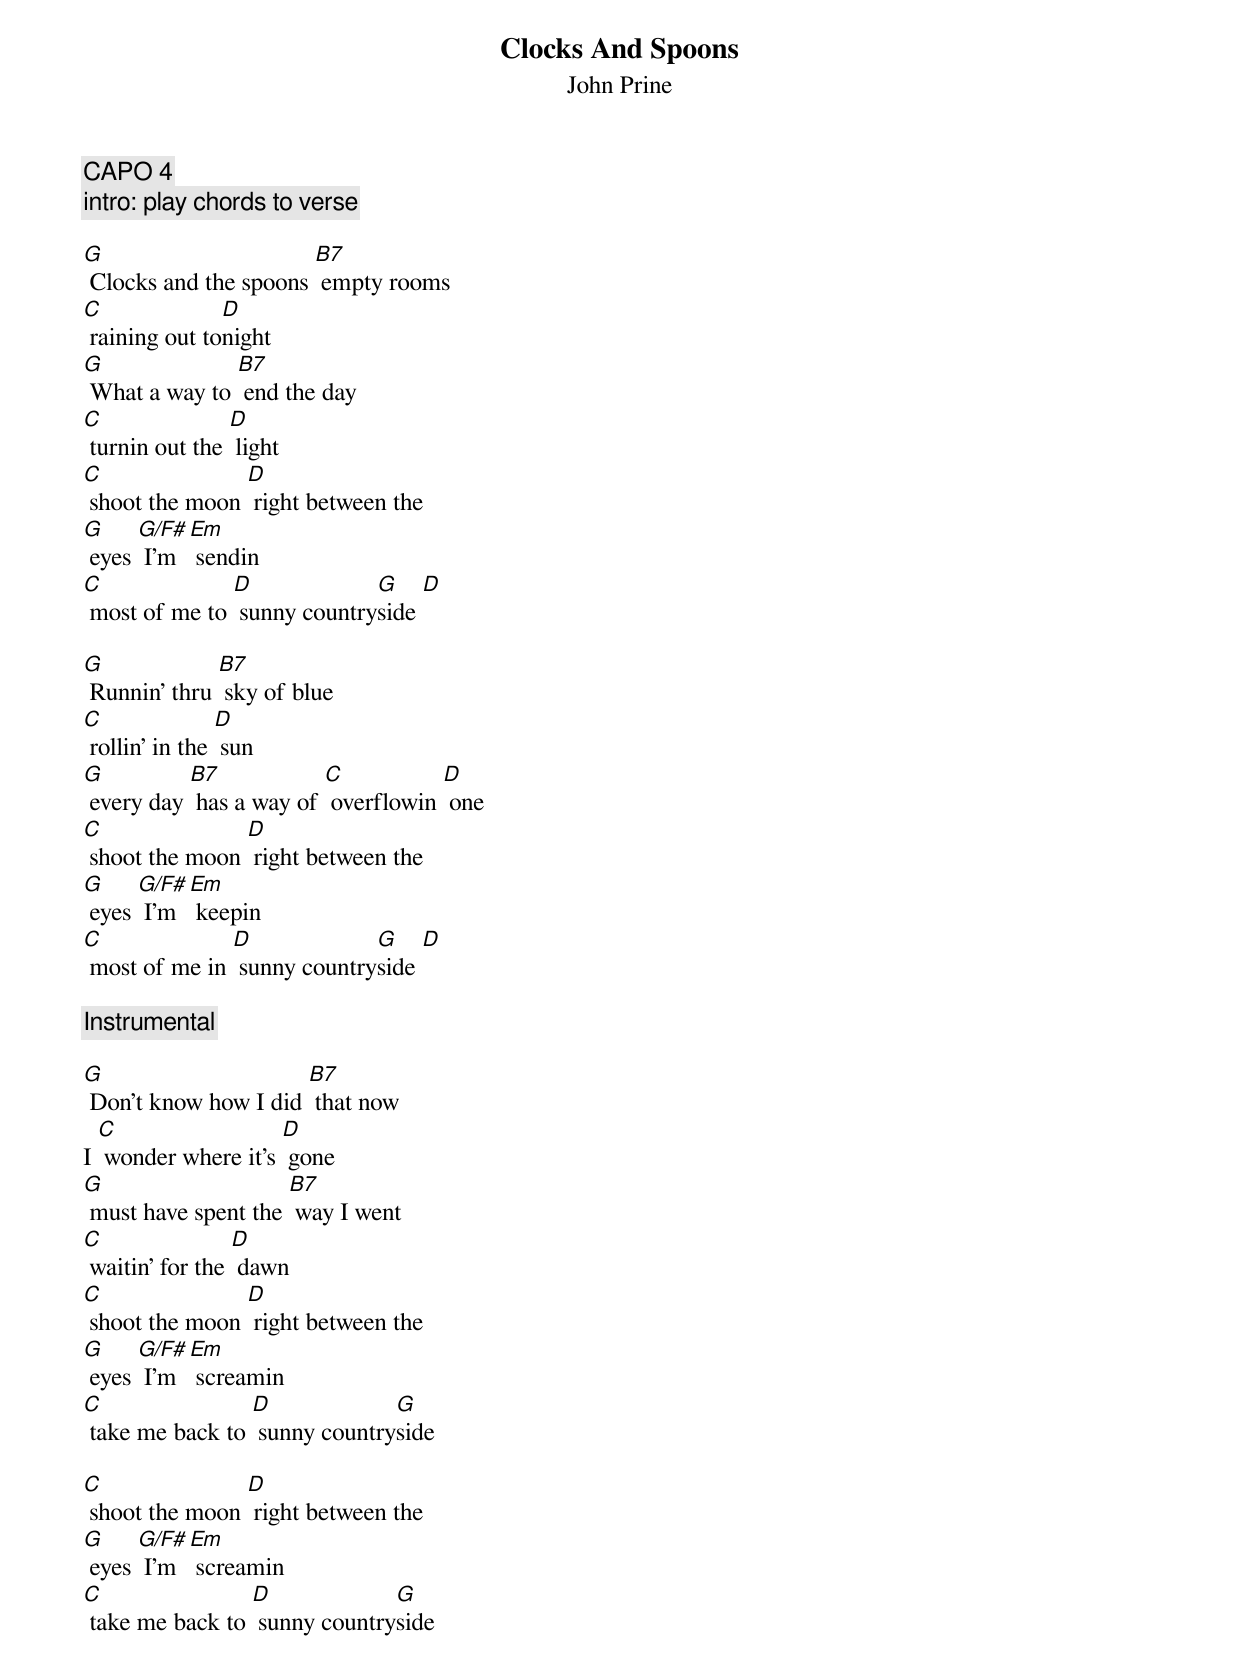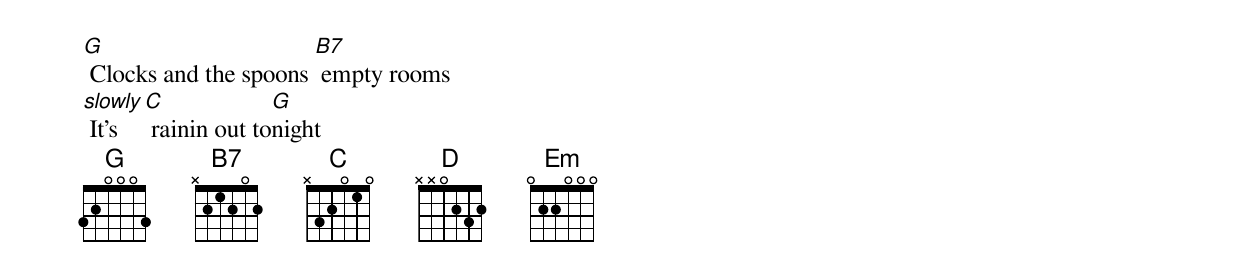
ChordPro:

{title: Clocks And Spoons}
{subtitle: John Prine}
{c: CAPO 4}
{c: intro: play chords to verse}

[G] Clocks and the spoons [B7] empty rooms
[C] raining out to[D]night
[G] What a way to [B7] end the day
[C] turnin out the [D] light
[C] shoot the moon [D] right between the
[G] eyes [G/F#] I’m [Em] sendin
[C] most of me to [D] sunny country[G]side [D]

[G] Runnin' thru [B7] sky of blue
[C] rollin' in the [D] sun
[G] every day [B7] has a way of [C] overflowin [D] one
[C] shoot the moon [D] right between the
[G] eyes [G/F#] I'm [Em] keepin
[C] most of me in [D] sunny country[G]side [D]

{c: Instrumental}

[G] Don’t know how I did [B7] that now
I [C] wonder where it's [D] gone
[G] must have spent the [B7] way I went
[C] waitin' for the [D] dawn
[C] shoot the moon [D] right between the
[G] eyes [G/F#] I'm [Em] screamin
[C] take me back to [D] sunny country[G]side

[C] shoot the moon [D] right between the
[G] eyes [G/F#] I'm [Em] screamin
[C] take me back to [D] sunny country[G]side
[G] Clocks and the spoons [B7] empty rooms
[slowly] It's [C] rainin out to[G]night
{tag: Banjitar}
